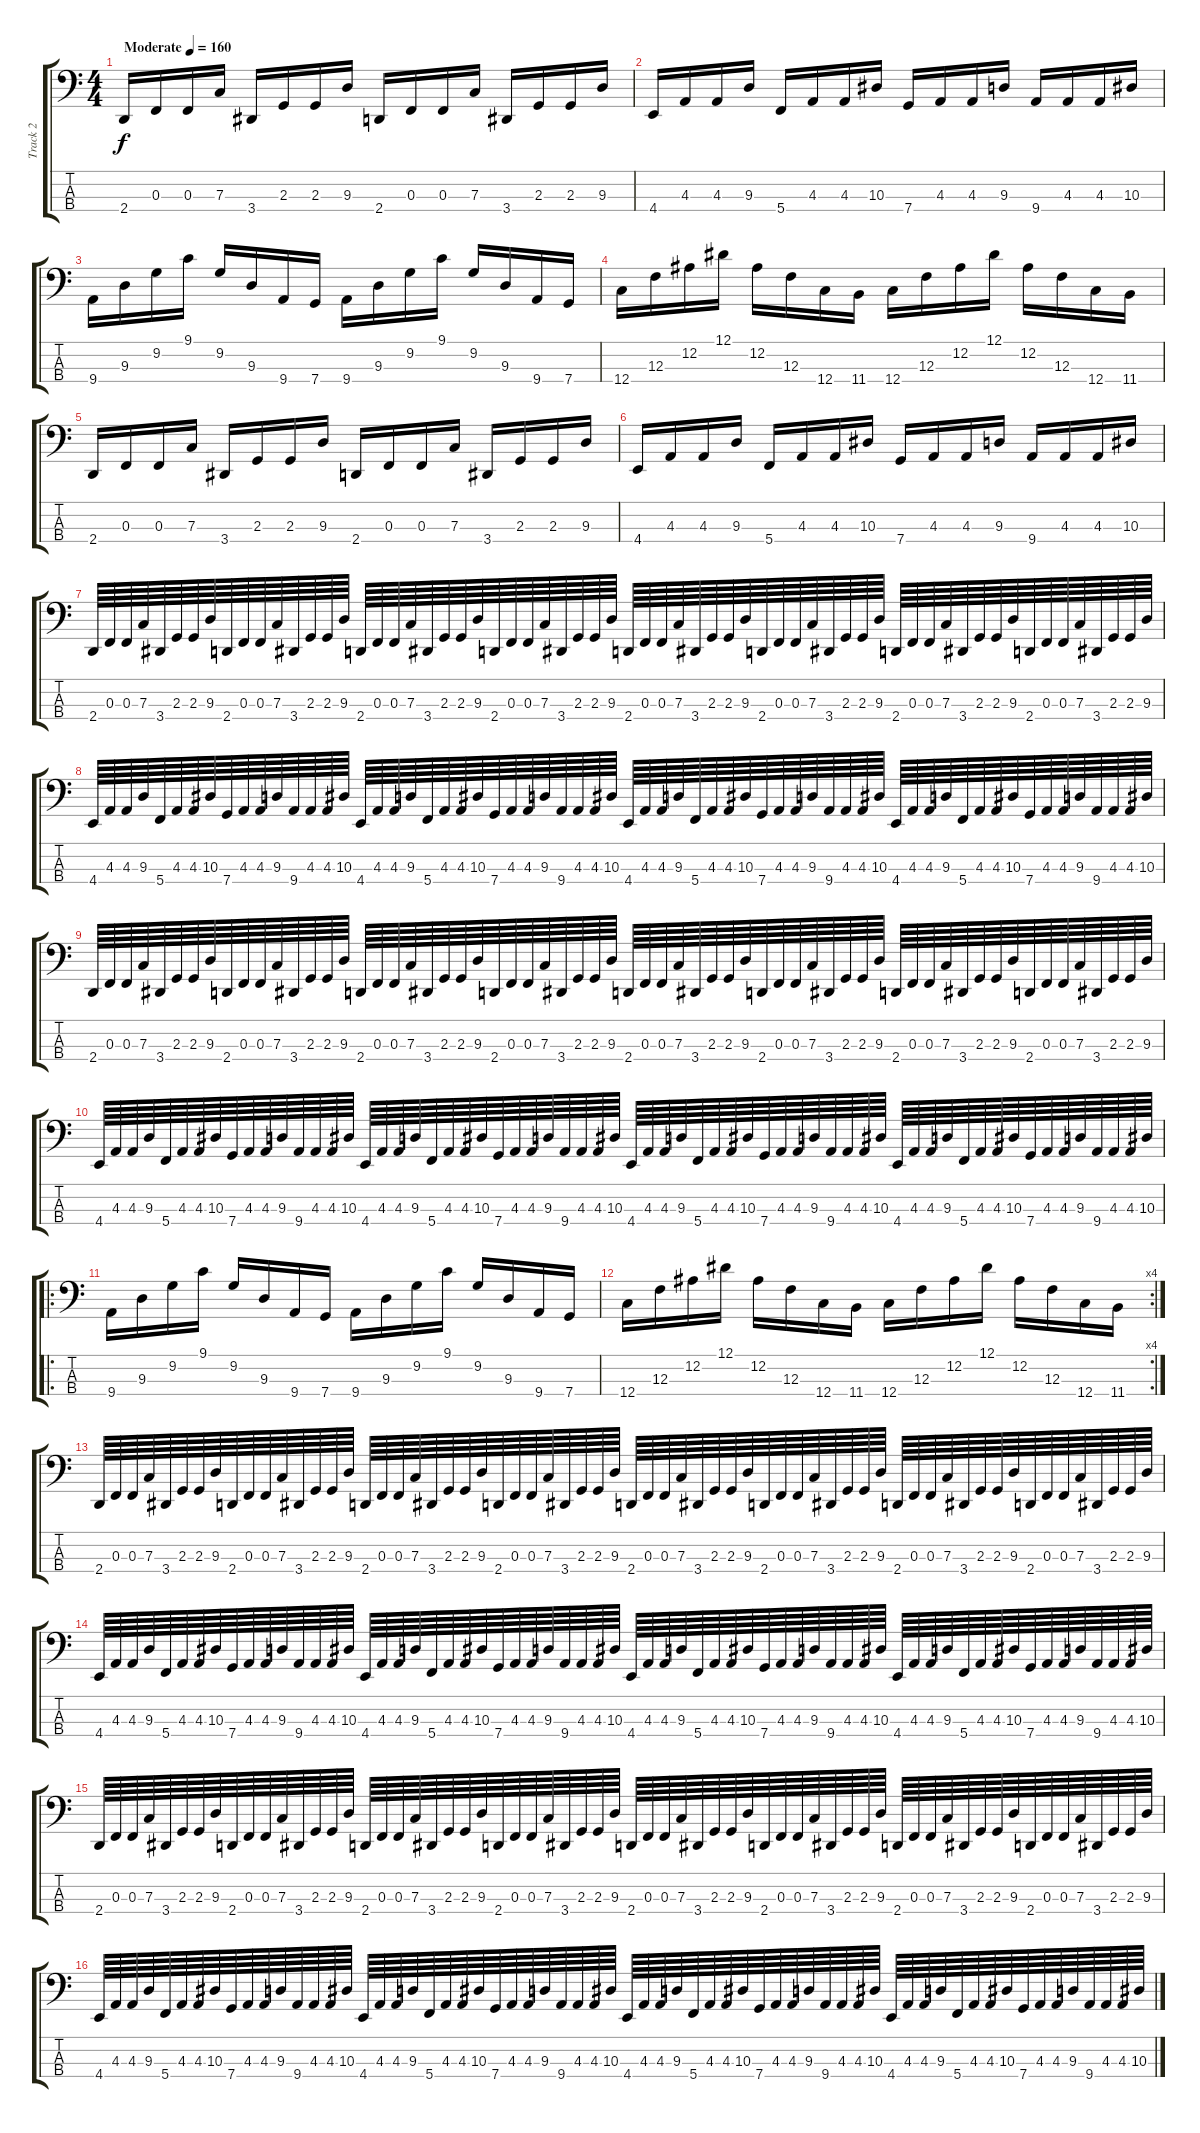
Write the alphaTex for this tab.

\track ("Track 2" "Track 2") {instrument electricbassfinger}
\staff {score tabs}
\tuning (Eb2 Bb1 F1 C1) {hide}
\ts (4 4)
\tempo (160 "Moderate")
\clef f4
\ks c
2.4.16{dy f instrument electricbassfinger} 0.3.16 0.3.16 7.3.16 3.4.16 2.3.16 2.3.16 9.3.16 2.4.16 0.3.16 0.3.16 7.3.16 3.4.16 2.3.16 2.3.16 9.3.16 |
4.4.16 4.3.16 4.3.16 9.3.16 5.4.16 4.3.16 4.3.16 10.3.16 7.4.16 4.3.16 4.3.16 9.3.16 9.4.16 4.3.16 4.3.16 10.3.16 |
9.4.16 9.3.16 9.2.16 9.1.16 9.2.16 9.3.16 9.4.16 7.4.16 9.4.16 9.3.16 9.2.16 9.1.16 9.2.16 9.3.16 9.4.16 7.4.16 |
12.4.16 12.3.16 12.2.16 12.1.16 12.2.16 12.3.16 12.4.16 11.4.16 12.4.16 12.3.16 12.2.16 12.1.16 12.2.16 12.3.16 12.4.16 11.4.16 |
2.4.16 0.3.16 0.3.16 7.3.16 3.4.16 2.3.16 2.3.16 9.3.16 2.4.16 0.3.16 0.3.16 7.3.16 3.4.16 2.3.16 2.3.16 9.3.16 |
4.4.16 4.3.16 4.3.16 9.3.16 5.4.16 4.3.16 4.3.16 10.3.16 7.4.16 4.3.16 4.3.16 9.3.16 9.4.16 4.3.16 4.3.16 10.3.16 |
2.4.64 0.3.64 0.3.64 7.3.64 3.4.64 2.3.64 2.3.64 9.3.64 2.4.64 0.3.64 0.3.64 7.3.64 3.4.64 2.3.64 2.3.64 9.3.64 2.4.64 0.3.64 0.3.64 7.3.64 3.4.64 2.3.64 2.3.64 9.3.64 2.4.64 0.3.64 0.3.64 7.3.64 3.4.64 2.3.64 2.3.64 9.3.64 2.4.64 0.3.64 0.3.64 7.3.64 3.4.64 2.3.64 2.3.64 9.3.64 2.4.64 0.3.64 0.3.64 7.3.64 3.4.64 2.3.64 2.3.64 9.3.64 2.4.64 0.3.64 0.3.64 7.3.64 3.4.64 2.3.64 2.3.64 9.3.64 2.4.64 0.3.64 0.3.64 7.3.64 3.4.64 2.3.64 2.3.64 9.3.64 |
4.4.64 4.3.64 4.3.64 9.3.64 5.4.64 4.3.64 4.3.64 10.3.64 7.4.64 4.3.64 4.3.64 9.3.64 9.4.64 4.3.64 4.3.64 10.3.64 4.4.64 4.3.64 4.3.64 9.3.64 5.4.64 4.3.64 4.3.64 10.3.64 7.4.64 4.3.64 4.3.64 9.3.64 9.4.64 4.3.64 4.3.64 10.3.64 4.4.64 4.3.64 4.3.64 9.3.64 5.4.64 4.3.64 4.3.64 10.3.64 7.4.64 4.3.64 4.3.64 9.3.64 9.4.64 4.3.64 4.3.64 10.3.64 4.4.64 4.3.64 4.3.64 9.3.64 5.4.64 4.3.64 4.3.64 10.3.64 7.4.64 4.3.64 4.3.64 9.3.64 9.4.64 4.3.64 4.3.64 10.3.64 |
2.4.64 0.3.64 0.3.64 7.3.64 3.4.64 2.3.64 2.3.64 9.3.64 2.4.64 0.3.64 0.3.64 7.3.64 3.4.64 2.3.64 2.3.64 9.3.64 2.4.64 0.3.64 0.3.64 7.3.64 3.4.64 2.3.64 2.3.64 9.3.64 2.4.64 0.3.64 0.3.64 7.3.64 3.4.64 2.3.64 2.3.64 9.3.64 2.4.64 0.3.64 0.3.64 7.3.64 3.4.64 2.3.64 2.3.64 9.3.64 2.4.64 0.3.64 0.3.64 7.3.64 3.4.64 2.3.64 2.3.64 9.3.64 2.4.64 0.3.64 0.3.64 7.3.64 3.4.64 2.3.64 2.3.64 9.3.64 2.4.64 0.3.64 0.3.64 7.3.64 3.4.64 2.3.64 2.3.64 9.3.64 |
4.4.64 4.3.64 4.3.64 9.3.64 5.4.64 4.3.64 4.3.64 10.3.64 7.4.64 4.3.64 4.3.64 9.3.64 9.4.64 4.3.64 4.3.64 10.3.64 4.4.64 4.3.64 4.3.64 9.3.64 5.4.64 4.3.64 4.3.64 10.3.64 7.4.64 4.3.64 4.3.64 9.3.64 9.4.64 4.3.64 4.3.64 10.3.64 4.4.64 4.3.64 4.3.64 9.3.64 5.4.64 4.3.64 4.3.64 10.3.64 7.4.64 4.3.64 4.3.64 9.3.64 9.4.64 4.3.64 4.3.64 10.3.64 4.4.64 4.3.64 4.3.64 9.3.64 5.4.64 4.3.64 4.3.64 10.3.64 7.4.64 4.3.64 4.3.64 9.3.64 9.4.64 4.3.64 4.3.64 10.3.64 |
\ro
9.4.16 9.3.16 9.2.16 9.1.16 9.2.16 9.3.16 9.4.16 7.4.16 9.4.16 9.3.16 9.2.16 9.1.16 9.2.16 9.3.16 9.4.16 7.4.16 |
\rc 4
12.4.16 12.3.16 12.2.16 12.1.16 12.2.16 12.3.16 12.4.16 11.4.16 12.4.16 12.3.16 12.2.16 12.1.16 12.2.16 12.3.16 12.4.16 11.4.16 |
2.4.64 0.3.64 0.3.64 7.3.64 3.4.64 2.3.64 2.3.64 9.3.64 2.4.64 0.3.64 0.3.64 7.3.64 3.4.64 2.3.64 2.3.64 9.3.64 2.4.64 0.3.64 0.3.64 7.3.64 3.4.64 2.3.64 2.3.64 9.3.64 2.4.64 0.3.64 0.3.64 7.3.64 3.4.64 2.3.64 2.3.64 9.3.64 2.4.64 0.3.64 0.3.64 7.3.64 3.4.64 2.3.64 2.3.64 9.3.64 2.4.64 0.3.64 0.3.64 7.3.64 3.4.64 2.3.64 2.3.64 9.3.64 2.4.64 0.3.64 0.3.64 7.3.64 3.4.64 2.3.64 2.3.64 9.3.64 2.4.64 0.3.64 0.3.64 7.3.64 3.4.64 2.3.64 2.3.64 9.3.64 |
4.4.64 4.3.64 4.3.64 9.3.64 5.4.64 4.3.64 4.3.64 10.3.64 7.4.64 4.3.64 4.3.64 9.3.64 9.4.64 4.3.64 4.3.64 10.3.64 4.4.64 4.3.64 4.3.64 9.3.64 5.4.64 4.3.64 4.3.64 10.3.64 7.4.64 4.3.64 4.3.64 9.3.64 9.4.64 4.3.64 4.3.64 10.3.64 4.4.64 4.3.64 4.3.64 9.3.64 5.4.64 4.3.64 4.3.64 10.3.64 7.4.64 4.3.64 4.3.64 9.3.64 9.4.64 4.3.64 4.3.64 10.3.64 4.4.64 4.3.64 4.3.64 9.3.64 5.4.64 4.3.64 4.3.64 10.3.64 7.4.64 4.3.64 4.3.64 9.3.64 9.4.64 4.3.64 4.3.64 10.3.64 |
2.4.64 0.3.64 0.3.64 7.3.64 3.4.64 2.3.64 2.3.64 9.3.64 2.4.64 0.3.64 0.3.64 7.3.64 3.4.64 2.3.64 2.3.64 9.3.64 2.4.64 0.3.64 0.3.64 7.3.64 3.4.64 2.3.64 2.3.64 9.3.64 2.4.64 0.3.64 0.3.64 7.3.64 3.4.64 2.3.64 2.3.64 9.3.64 2.4.64 0.3.64 0.3.64 7.3.64 3.4.64 2.3.64 2.3.64 9.3.64 2.4.64 0.3.64 0.3.64 7.3.64 3.4.64 2.3.64 2.3.64 9.3.64 2.4.64 0.3.64 0.3.64 7.3.64 3.4.64 2.3.64 2.3.64 9.3.64 2.4.64 0.3.64 0.3.64 7.3.64 3.4.64 2.3.64 2.3.64 9.3.64 |
4.4.64 4.3.64 4.3.64 9.3.64 5.4.64 4.3.64 4.3.64 10.3.64 7.4.64 4.3.64 4.3.64 9.3.64 9.4.64 4.3.64 4.3.64 10.3.64 4.4.64 4.3.64 4.3.64 9.3.64 5.4.64 4.3.64 4.3.64 10.3.64 7.4.64 4.3.64 4.3.64 9.3.64 9.4.64 4.3.64 4.3.64 10.3.64 4.4.64 4.3.64 4.3.64 9.3.64 5.4.64 4.3.64 4.3.64 10.3.64 7.4.64 4.3.64 4.3.64 9.3.64 9.4.64 4.3.64 4.3.64 10.3.64 4.4.64 4.3.64 4.3.64 9.3.64 5.4.64 4.3.64 4.3.64 10.3.64 7.4.64 4.3.64 4.3.64 9.3.64 9.4.64 4.3.64 4.3.64 10.3.64
